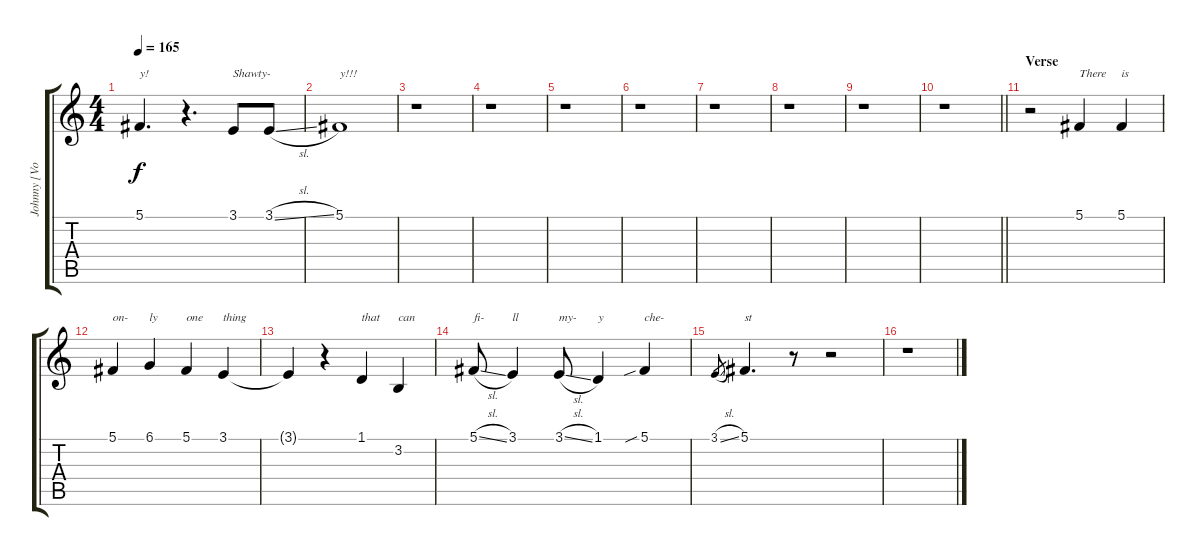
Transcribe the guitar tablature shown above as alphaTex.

\track ("Johnny [Vox]" "Johnny [Vo") {instrument lead2sawtooth}
\staff {score tabs}
\tuning (Db4 Ab3 E3 B2 Gb2 B1) {hide}
\ts (4 4)
\tempo 165
\clef g2
\ks c
5.1.4{d txt "y!" dy f} r.4{d} 3.1.8{txt "Shawty-"} 3.1{sl}.8 |
5.1.1{txt "y!!!"} |
r.1 |
r.1 |
r.1 |
r.1 |
r.1 |
r.1 |
r.1 |
\barLineRight lightlight
r.1 |
\section ("" "Verse")
r.2 5.1.4{txt "There"} 5.1.4{txt "is"} |
5.1.4{txt "on-"} 6.1.4{txt "ly"} 5.1.4{txt "one"} 3.1.4{txt "thing"} |
3.1{t}.4 r.4 1.1.4{txt "that"} 3.2.4{txt "can"} |
5.1{sl}.8{txt "fi-"} 3.1.4{txt "ll"} 3.1{sl}.8{txt "my-"} 1.1.4{txt "y"} 5.1{sib}.4{txt "che-"} |
3.1{sl}.8{gr} 5.1.4{d txt "st"} r.8 r.2 |
r.1
